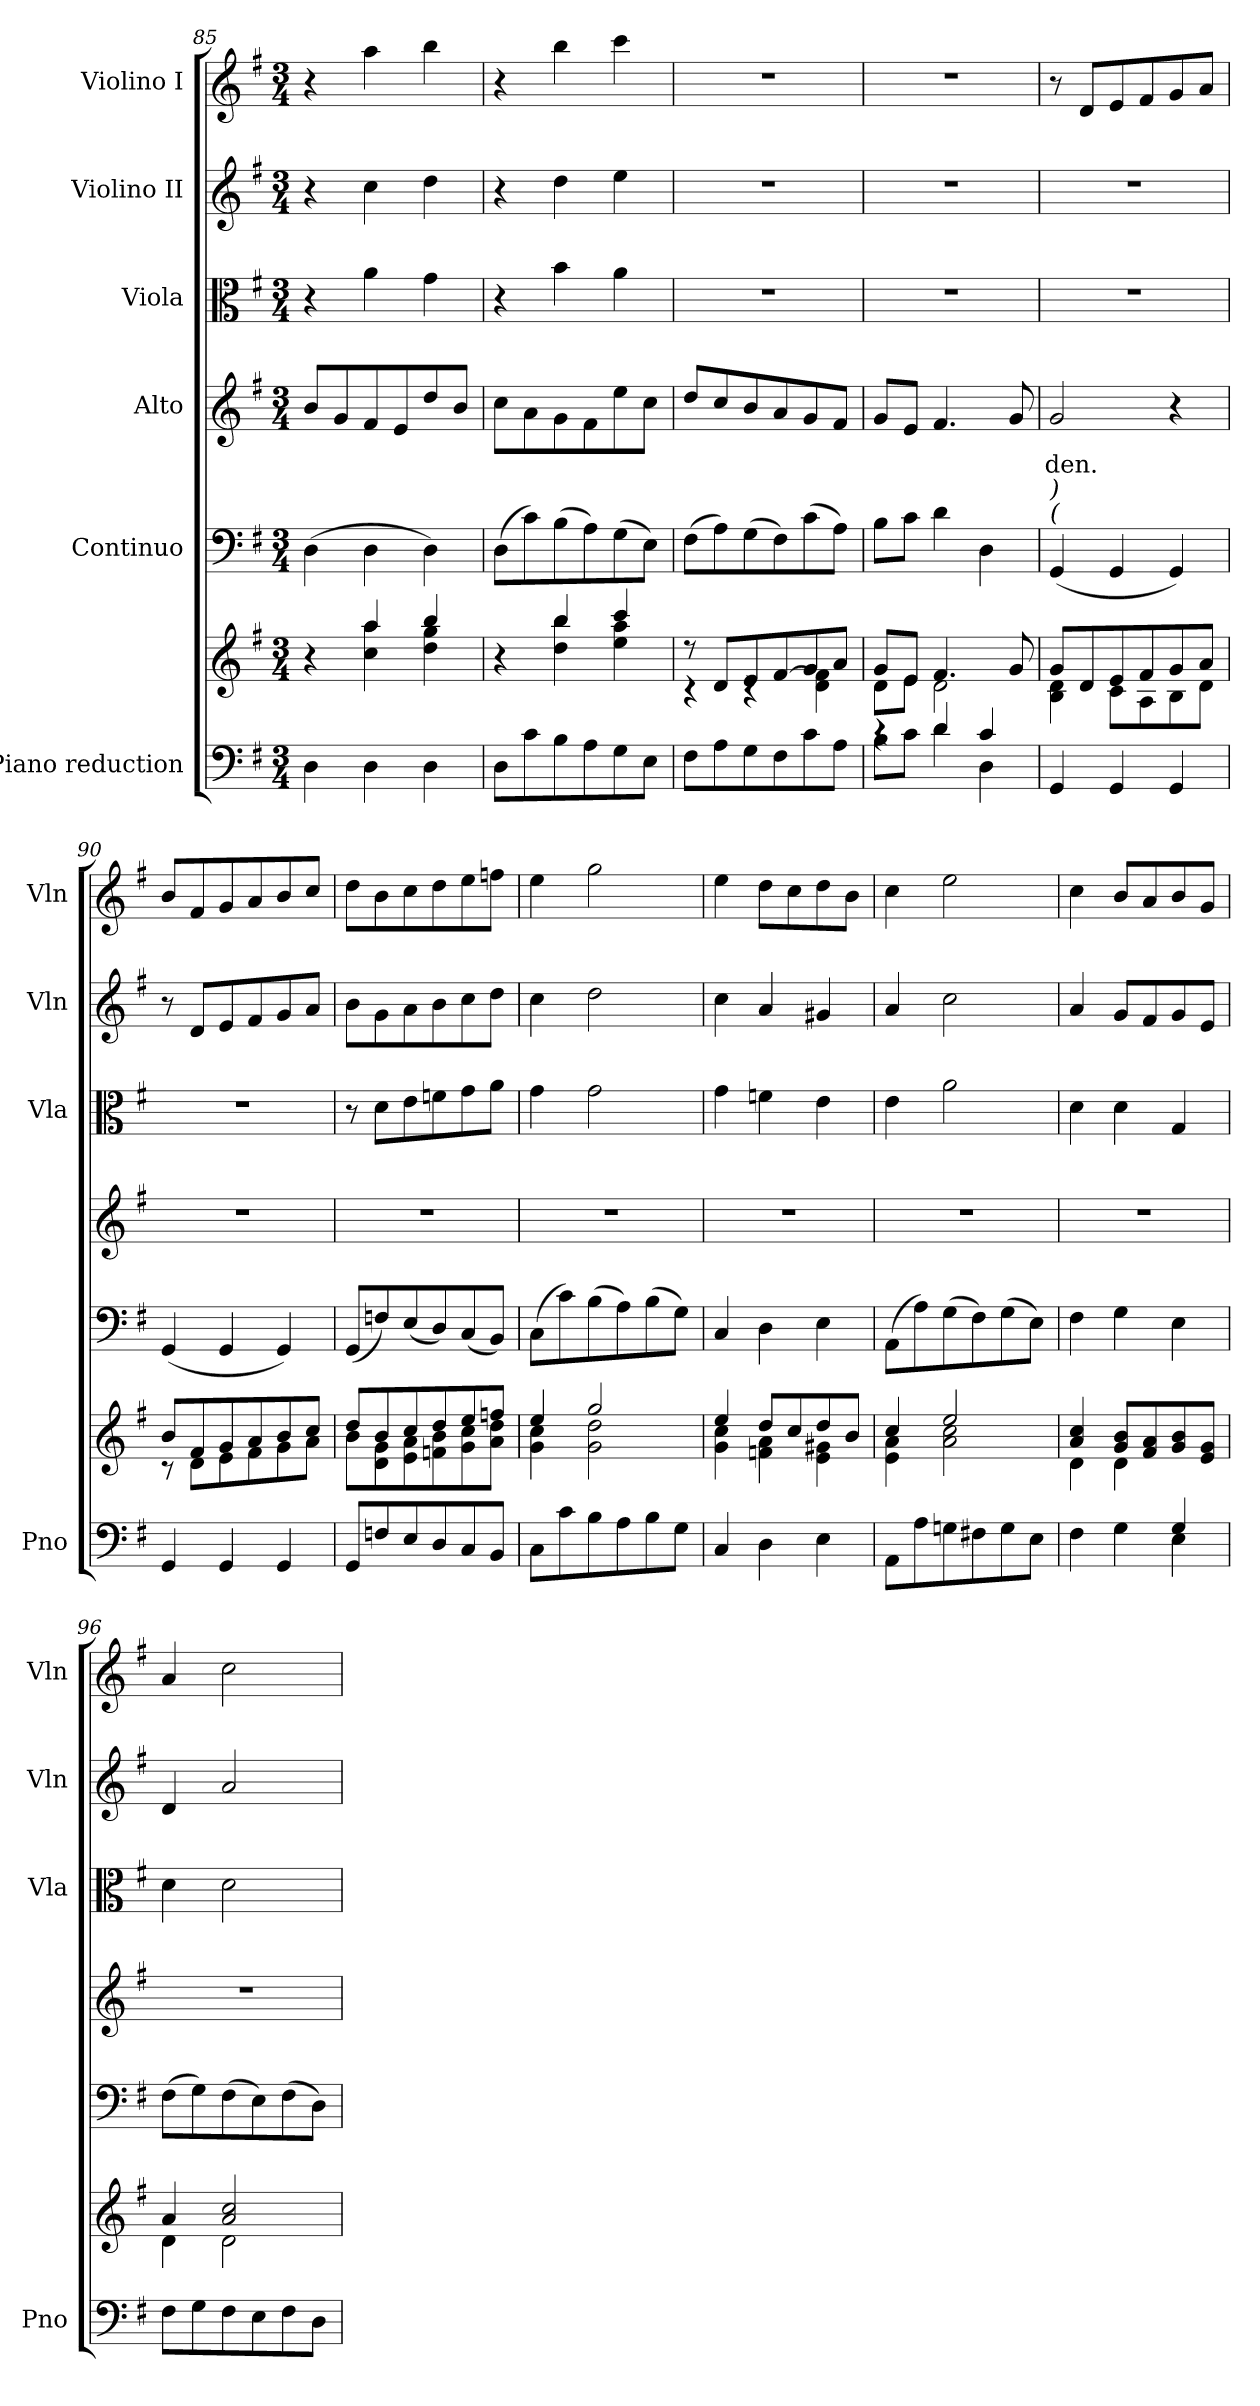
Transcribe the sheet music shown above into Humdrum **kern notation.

**kern	**kern	**kern	**kern	**text	**kern	**kern	**kern
*part6	*part6	*part5	*part4	*part4	*part3	*part2	*part1
*staff7	*staff6	*staff5	*staff4	*staff4	*staff3	*staff2	*staff1
*I"Piano reduction	*	*I"Continuo	*I"Alto	*	*I"Viola	*I"Violino II	*I"Violino I
*I'Pno	*	*	*	*	*I'Vla	*I'Vln	*I'Vln
*clefF4	*clefG2	*clefF4	*clefG2	*	*clefC3	*clefG2	*clefG2
*k[f#]	*k[f#]	*k[f#]	*k[f#]	*	*k[f#]	*k[f#]	*k[f#]
*M3/4	*M3/4	*M3/4	*M3/4	*	*M3/4	*M3/4	*M3/4
=85	=85	=85	=85	=85	=85	=85	=85
*	*^	*	*	*	*	*	*
4D\	4r	4ryy	(>4D\	8b/L	.	4r	4r	4r
.	.	.	.	8g/	.	.	.	.
4D\	4aa/	4cc\ 4aa\	4D\	8f#/	.	4a\	4cc\	4aa\
.	.	.	.	8e/	.	.	.	.
4D\	4bb/	4dd\ 4gg\	4D\)	8dd/	.	4g\	4dd\	4bb\
.	.	.	.	8b/J	.	.	.	.
=86	=86	=86	=86	=86	=86	=86	=86	=86
8D\L	4r	4ryy	(>8D\L	8cc\L	.	4r	4r	4r
8c\	.	.	8c\)	8a\	.	.	.	.
8B\	4bb/	4dd\ 4bb\	(>8B\	8g\	.	4b\	4dd\	4bb\
8A\	.	.	8A\)	8f#\	.	.	.	.
8G\	4ccc/	4ee\ 4aa\	(>8G\	8ee\	.	4a\	4ee\	4ccc\
8E\J	.	.	8E\J)	8cc\J	.	.	.	.
=87	=87	=87	=87	=87	=87	=87	=87	=87
8F#\L	8r	4rc	(>8F#\L	8dd/L	.	2.r	2.r	2.r
8A\	8d/L	.	8A\)	8cc/	.	.	.	.
8G\	8e/	4rc	(>8G\	8b/	.	.	.	.
8F#\	[8f#/	.	8F#\)	8a/	.	.	.	.
8c\	8g/	4d\ 4f#\]	(>8c\	8g/	.	.	.	.
8A\J	8a/J	.	8A\J)	8f#/J	.	.	.	.
=88	=88	=88	=88	=88	=88	=88	=88	=88
*^	*	*	*	*	*	*	*	*
4rc	8B\L	8g/L	8d\L	8B\L	8g/L	.	2.r	2.r	2.r
.	8c\J	8e/J	8e\J	8c\J	8e/J	.	.	.	.
4d/	4d\	4.f#/	2d\	4d\	4.f#/	.	.	.	.
4c/	4D\	.	.	4D\	.	.	.	.	.
.	.	8g/	.	.	8g/	.	.	.	.
*v	*v	*	*	*	*	*	*	*	*
=89	=89	=89	=89	=89	=89	=89	=89	=89
!	!	!	!LO:TX:a:i:t=(	!	!	!	!	!
!	!	!	!LO:TX:a:i:t=)	!	!	!	!	!
!	!	!	!	!	!LO:LY:b	!	!	!
4GG/	8g/L	4B\ 4d\	(<4GG/	2g/	-den.	2.r	2.r	8r
.	8d/	.	.	.	.	.	.	8d/L
4GG/	8e/	8c\L	4GG/	.	.	.	.	8e/
.	8f#/	8A\	.	.	.	.	.	8f#/
4GG/	8g/	8B\	4GG/)	4r	.	.	.	8g/
.	8a/J	8d\J	.	.	.	.	.	8a/J
=90	=90	=90	=90	=90	=90	=90	=90	=90
4GG/	8b/L	8r	(<4GG/	2.r	.	2.r	8r	8b/L
.	8f#/	8d\L	.	.	.	.	8d/L	8f#/
4GG/	8g/	8e\	4GG/	.	.	.	8e/	8g/
.	8a/	8f#\	.	.	.	.	8f#/	8a/
4GG/	8b/	8g\	4GG/)	.	.	.	8g/	8b/
.	8cc/J	8a\J	.	.	.	.	8a/J	8cc/J
=91	=91	=91	=91	=91	=91	=91	=91	=91
8GG/L	8dd/L	8b\L	(<8GG/L	2.r	.	8r	8b\L	8dd\L
8Fn/	8b/	8d\ 8g\	8Fn/)	.	.	8d\L	8g\	8b\
8E/	8cc/	8e\ 8a\	(<8E/	.	.	8e\	8a\	8cc\
8D/	8dd/	8fn\ 8b\	8D/)	.	.	8fn\	8b\	8dd\
8C/	8ee/	8g\ 8cc\	(<8C/	.	.	8g\	8cc\	8ee\
8BB/J	8ffn/J	8a\ 8dd\J	8BB/J)	.	.	8a\J	8dd\J	8ffn\J
!!LO:LB:g=z
=92	=92	=92	=92	=92	=92	=92	=92	=92
8C\L	4ee/	4g\ 4cc\	(>8C\L	2.r	.	4g\	4cc\	4ee\
8c\	.	.	8c\)	.	.	.	.	.
8B\	2gg/	2g\ 2dd\	(>8B\	.	.	2g\	2dd\	2gg\
8A\	.	.	8A\)	.	.	.	.	.
8B\	.	.	(>8B\	.	.	.	.	.
8G\J	.	.	8G\J)	.	.	.	.	.
=93	=93	=93	=93	=93	=93	=93	=93	=93
4C/	4ee/	4g\ 4cc\	4C/	2.r	.	4g\	4cc\	4ee\
4D\	8dd/L	4fn\ 4a\	4D\	.	.	4fn\	4a/	8dd\L
.	8cc/	.	.	.	.	.	.	8cc\
4E\	8dd/	4e\ 4g#X\	4E\	.	.	4e\	4g#X/	8dd\
.	8b/J	.	.	.	.	.	.	8b\J
=94	=94	=94	=94	=94	=94	=94	=94	=94
8AA\L	4cc/	4e\ 4a\	(>8AA\L	2.r	.	4e\	4a/	4cc\
8A\	.	.	8A\)	.	.	.	.	.
8Gn\	2ee/	2a\ 2cc\	(>8G\	.	.	2a\	2cc\	2ee\
8F#X\	.	.	8F#\)	.	.	.	.	.
8G\	.	.	(>8G\	.	.	.	.	.
8E\J	.	.	8E\J)	.	.	.	.	.
=95	=95	=95	=95	=95	=95	=95	=95	=95
*^	*	*	*	*	*	*	*	*
2ryy	4F#\	4a/ 4cc/	4d\	4F#\	2.r	.	4d\	4a/	4cc\
.	4G\	8g/ 8b/L	4d\	4G\	.	.	4d\	8g/L	8b/L
.	.	8f#/ 8a/	.	.	.	.	.	8f#/	8a/
4G/	4E\	8g/ 8b/	4ryy	4E\	.	.	4G/	8g/	8b/
.	.	8e/ 8g/J	.	.	.	.	.	8e/J	8g/J
*v	*v	*	*	*	*	*	*	*	*
=96	=96	=96	=96	=96	=96	=96	=96	=96
8F#\L	4a/	4d\	(>8F#\L	2.r	.	4d\	4d/	4a/
8G\	.	.	8G\)	.	.	.	.	.
8F#\	2a/ 2cc/	2d\	(>8F#\	.	.	2d\	2a/	2cc\
8E\	.	.	8E\)	.	.	.	.	.
8F#\	.	.	(>8F#\	.	.	.	.	.
8D\J	.	.	8D\J)	.	.	.	.	.
*	*v	*v	*	*	*	*	*	*
=	=	=	=	=	=	=	=
*-	*-	*-	*-	*-	*-	*-	*-
